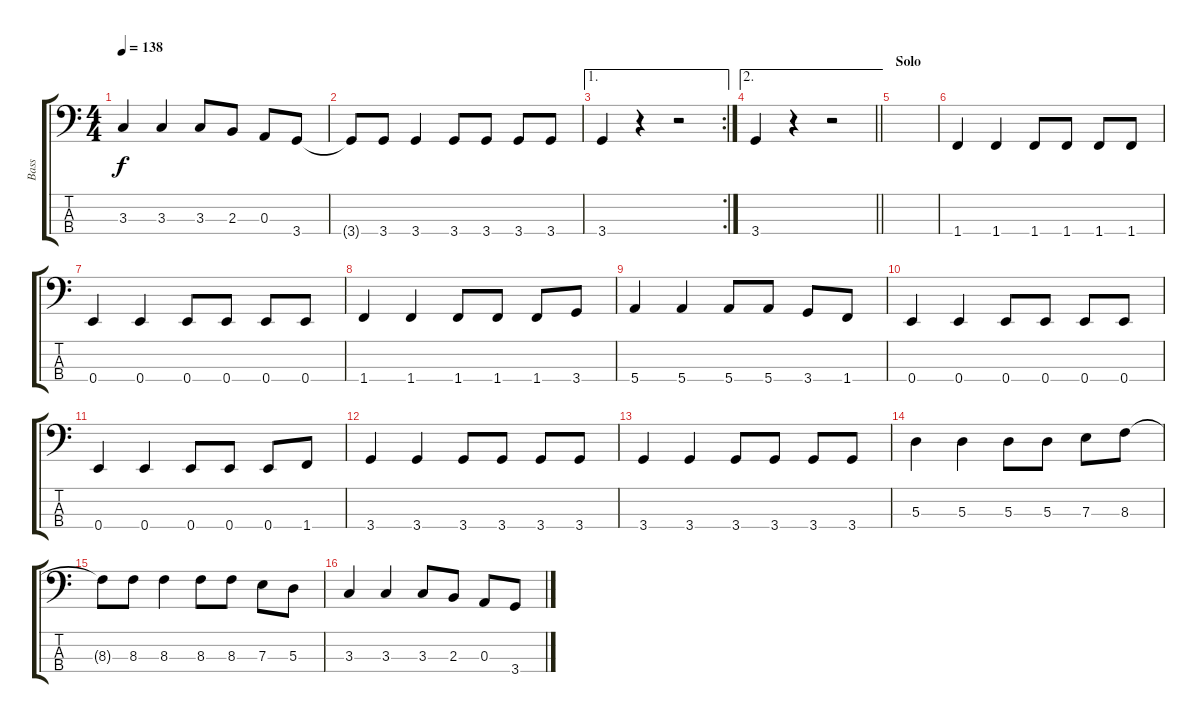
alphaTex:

\track ("Bass" "Bass") {instrument electricbassfinger}
\staff {score tabs}
\tuning (G2 D2 A1 E1) {hide}
\ts (4 4)
\tempo 138
\clef f4
\ks c
3.3.4{dy f} 3.3.4 3.3.8 2.3.8 0.3.8 3.4.8 |
3.4{t}.8 3.4.8 3.4.4 3.4.8 3.4.8 3.4.8 3.4.8 |
\ae 1
\rc 2
3.4.4 r.4 r.2 |
\ae 2
\barLineRight lightlight
3.4.4 r.4 r.2 |
\section ("" "Solo")
|
1.4.4 1.4.4 1.4.8 1.4.8 1.4.8 1.4.8 |
0.4.4 0.4.4 0.4.8 0.4.8 0.4.8 0.4.8 |
1.4.4 1.4.4 1.4.8 1.4.8 1.4.8 3.4.8 |
5.4.4 5.4.4 5.4.8 5.4.8 3.4.8 1.4.8 |
0.4.4 0.4.4 0.4.8 0.4.8 0.4.8 0.4.8 |
0.4.4 0.4.4 0.4.8 0.4.8 0.4.8 1.4.8 |
3.4.4 3.4.4 3.4.8 3.4.8 3.4.8 3.4.8 |
3.4.4 3.4.4 3.4.8 3.4.8 3.4.8 3.4.8 |
5.3.4 5.3.4 5.3.8 5.3.8 7.3.8 8.3.8 |
8.3{t}.8 8.3.8 8.3.4 8.3.8 8.3.8 7.3.8 5.3.8 |
3.3.4 3.3.4 3.3.8 2.3.8 0.3.8 3.4.8
